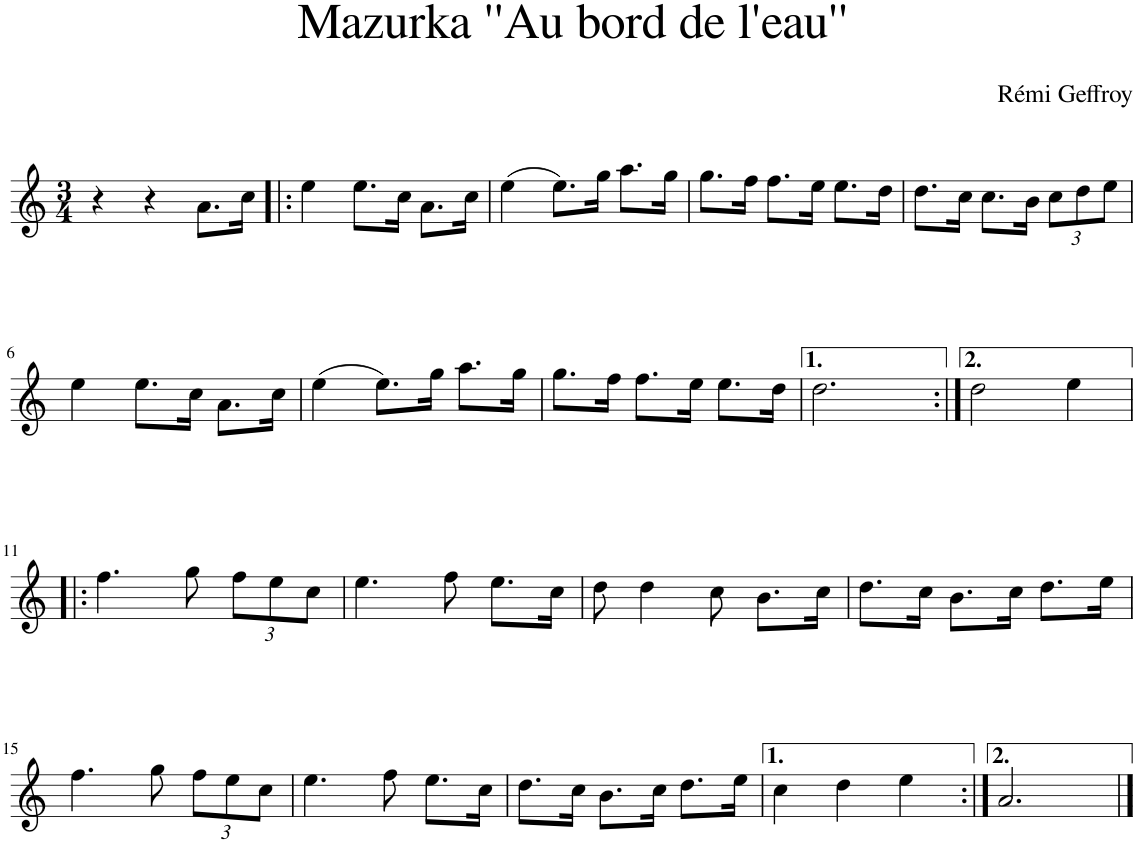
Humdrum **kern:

**kern
*part1
*staff1
*I"Piano
*I'Pno.
*clefG2
*k[]
*M3/4
=1
4r
4r
8.a\L
16cc\Jk
=2!|:
4ee\
8.ee\L
16cc\Jk
8.a\L
16cc\Jk
=3
(4ee\
8.ee\L)
16gg\Jk
8.aa\L
16gg\Jk
=4
8.gg\L
16ff\Jk
8.ff\L
16ee\Jk
8.ee\L
16dd\Jk
=5
8.dd\L
16cc\Jk
8.cc\L
16b\Jk
*Xbrackettup
12cc\L
12dd\
12ee\J
!!LO:LB:g=z
=6
4ee\
8.ee\L
16cc\Jk
8.a\L
16cc\Jk
=7
(4ee\
8.ee\L)
16gg\Jk
8.aa\L
16gg\Jk
=8
8.gg\L
16ff\Jk
8.ff\L
16ee\Jk
8.ee\L
16dd\Jk
=9
2.dd\
=10:|!
2dd\
4ee\
!!LO:LB:g=z
=11!|:
4.ff\
8gg\
12ff\L
12ee\
12cc\J
=12
4.ee\
8ff\
8.ee\L
16cc\Jk
=13
8dd\
4dd\
8cc\
8.b\L
16cc\Jk
=14
8.dd\L
16cc\Jk
8.b\L
16cc\Jk
8.dd\L
16ee\Jk
!!LO:LB:g=z
=15
4.ff\
8gg\
12ff\L
12ee\
12cc\J
=16
4.ee\
8ff\
8.ee\L
16cc\Jk
=17
8.dd\L
16cc\Jk
8.b\L
16cc\Jk
8.dd\L
16ee\Jk
=18
4cc\
4dd\
4ee\
=19:|!
2.a/
==
*-
